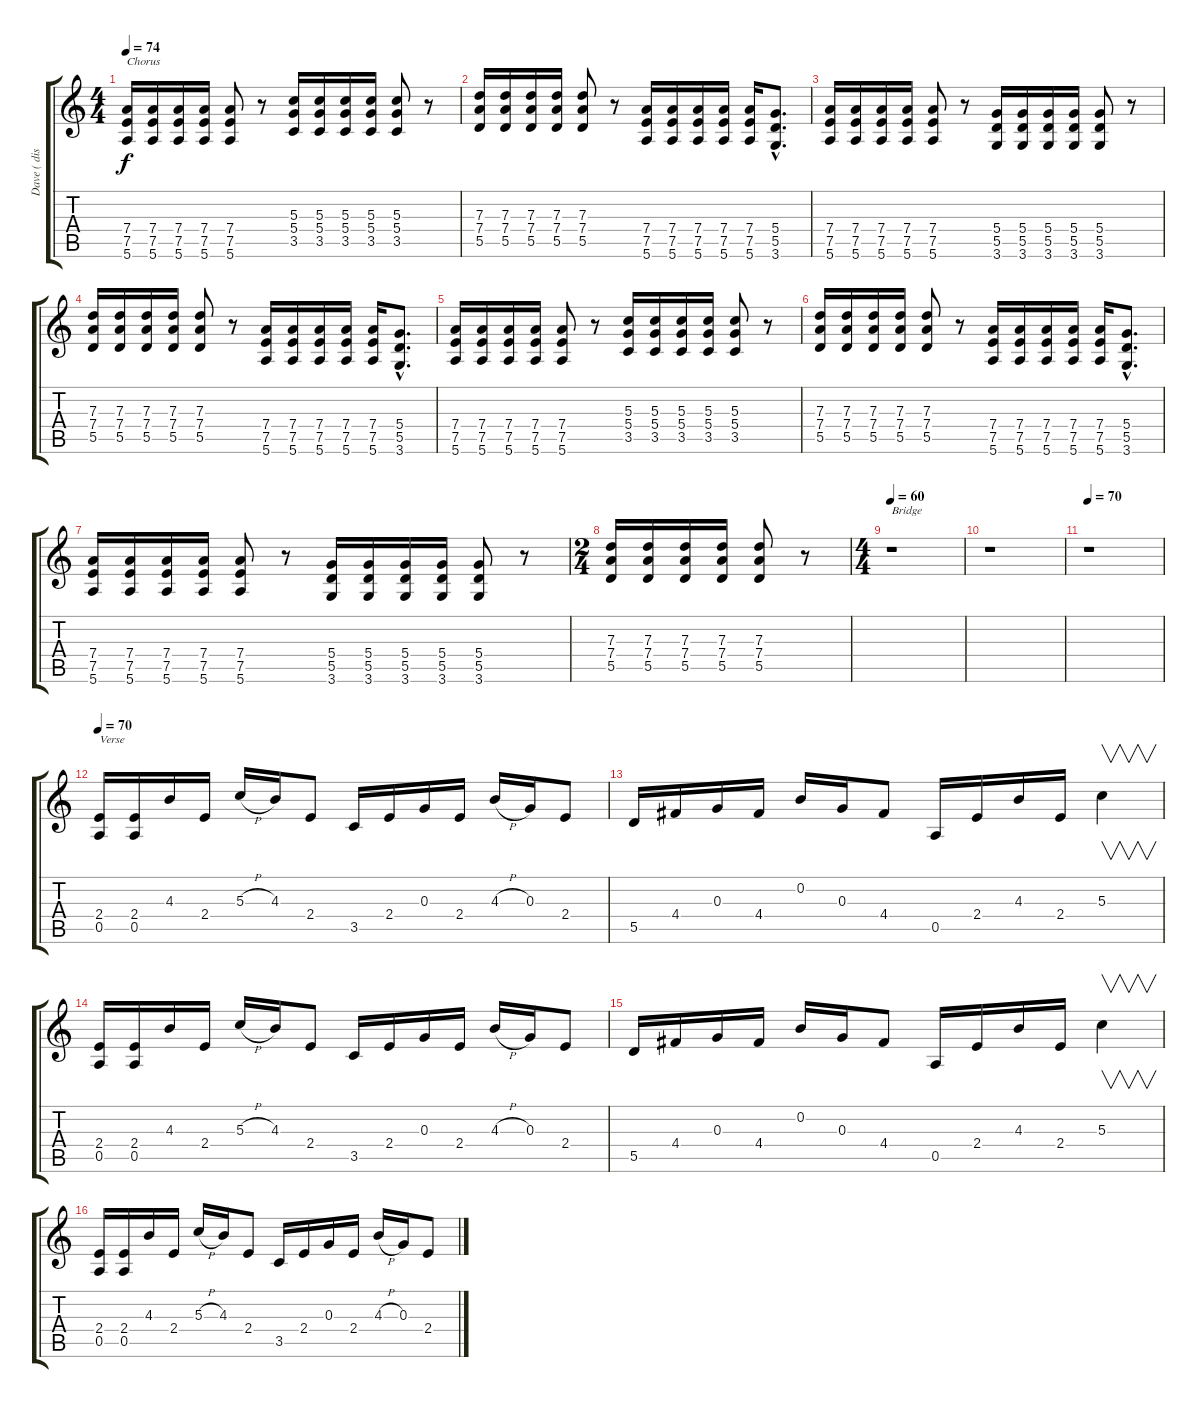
\track ("Dave ( distortion )" "Dave ( dis") {instrument distortionguitar}
\staff {score tabs}
\tuning (E4 B3 G3 D3 A2 E2) {hide}
\ts (4 4)
\tempo 74
\clef g2
\ks c
(7.4 7.5 5.6).16{txt "Chorus" dy f} (7.4 7.5 5.6).16 (7.4 7.5 5.6).16 (7.4 7.5 5.6).16 (7.4 7.5 5.6).8 r.8 (5.3 5.4 3.5).16 (5.3 5.4 3.5).16 (5.3 5.4 3.5).16 (5.3 5.4 3.5).16 (5.3 5.4 3.5).8 r.8 |
(7.3 7.4 5.5).16 (7.3 7.4 5.5).16 (7.3 7.4 5.5).16 (7.3 7.4 5.5).16 (7.3 7.4 5.5).8 r.8 (7.4 7.5 5.6).16 (7.4 7.5 5.6).16 (7.4 7.5 5.6).16 (7.4 7.5 5.6).16 (7.4 7.5 5.6).16 (5.4{hac} 5.5{hac} 3.6{hac}).8{d} |
(7.4 7.5 5.6).16 (7.4 7.5 5.6).16 (7.4 7.5 5.6).16 (7.4 7.5 5.6).16 (7.4 7.5 5.6).8 r.8 (5.4 5.5 3.6).16 (5.4 5.5 3.6).16 (5.4 5.5 3.6).16 (5.4 5.5 3.6).16 (5.4 5.5 3.6).8 r.8 |
(7.3 7.4 5.5).16 (7.3 7.4 5.5).16 (7.3 7.4 5.5).16 (7.3 7.4 5.5).16 (7.3 7.4 5.5).8 r.8 (7.4 7.5 5.6).16 (7.4 7.5 5.6).16 (7.4 7.5 5.6).16 (7.4 7.5 5.6).16 (7.4 7.5 5.6).16 (5.4{hac} 5.5{hac} 3.6{hac}).8{d} |
(7.4 7.5 5.6).16 (7.4 7.5 5.6).16 (7.4 7.5 5.6).16 (7.4 7.5 5.6).16 (7.4 7.5 5.6).8 r.8 (5.3 5.4 3.5).16 (5.3 5.4 3.5).16 (5.3 5.4 3.5).16 (5.3 5.4 3.5).16 (5.3 5.4 3.5).8 r.8 |
(7.3 7.4 5.5).16 (7.3 7.4 5.5).16 (7.3 7.4 5.5).16 (7.3 7.4 5.5).16 (7.3 7.4 5.5).8 r.8 (7.4 7.5 5.6).16 (7.4 7.5 5.6).16 (7.4 7.5 5.6).16 (7.4 7.5 5.6).16 (7.4 7.5 5.6).16 (5.4{hac} 5.5{hac} 3.6{hac}).8{d} |
(7.4 7.5 5.6).16 (7.4 7.5 5.6).16 (7.4 7.5 5.6).16 (7.4 7.5 5.6).16 (7.4 7.5 5.6).8 r.8 (5.4 5.5 3.6).16 (5.4 5.5 3.6).16 (5.4 5.5 3.6).16 (5.4 5.5 3.6).16 (5.4 5.5 3.6).8 r.8 |
\ts (2 4)
(7.3 7.4 5.5).16 (7.3 7.4 5.5).16 (7.3 7.4 5.5).16 (7.3 7.4 5.5).16 (7.3 7.4 5.5).8 r.8 |
\ts (4 4)
\tempo 67
\tempo 60
r.1{txt "Bridge"} |
r.1 |
\tempo 70
r.1 |
\tempo 70
(2.4 0.5).16{txt "Verse"} (2.4 0.5).16 4.3.16 2.4.16 5.3{h}.16 4.3.16 2.4.8 3.5.16 2.4.16 0.3.16 2.4.16 4.3{h}.16 0.3.16 2.4.8 |
5.5.16 4.4.16 0.3.16 4.4.16 0.2.16 0.3.16 4.4.8 0.5.16 2.4.16 4.3.16 2.4.16 5.3.4{v} |
(2.4 0.5).16 (2.4 0.5).16 4.3.16 2.4.16 5.3{h}.16 4.3.16 2.4.8 3.5.16 2.4.16 0.3.16 2.4.16 4.3{h}.16 0.3.16 2.4.8 |
5.5.16 4.4.16 0.3.16 4.4.16 0.2.16 0.3.16 4.4.8 0.5.16 2.4.16 4.3.16 2.4.16 5.3.4{v} |
(2.4 0.5).16 (2.4 0.5).16 4.3.16 2.4.16 5.3{h}.16 4.3.16 2.4.8 3.5.16 2.4.16 0.3.16 2.4.16 4.3{h}.16 0.3.16 2.4.8
